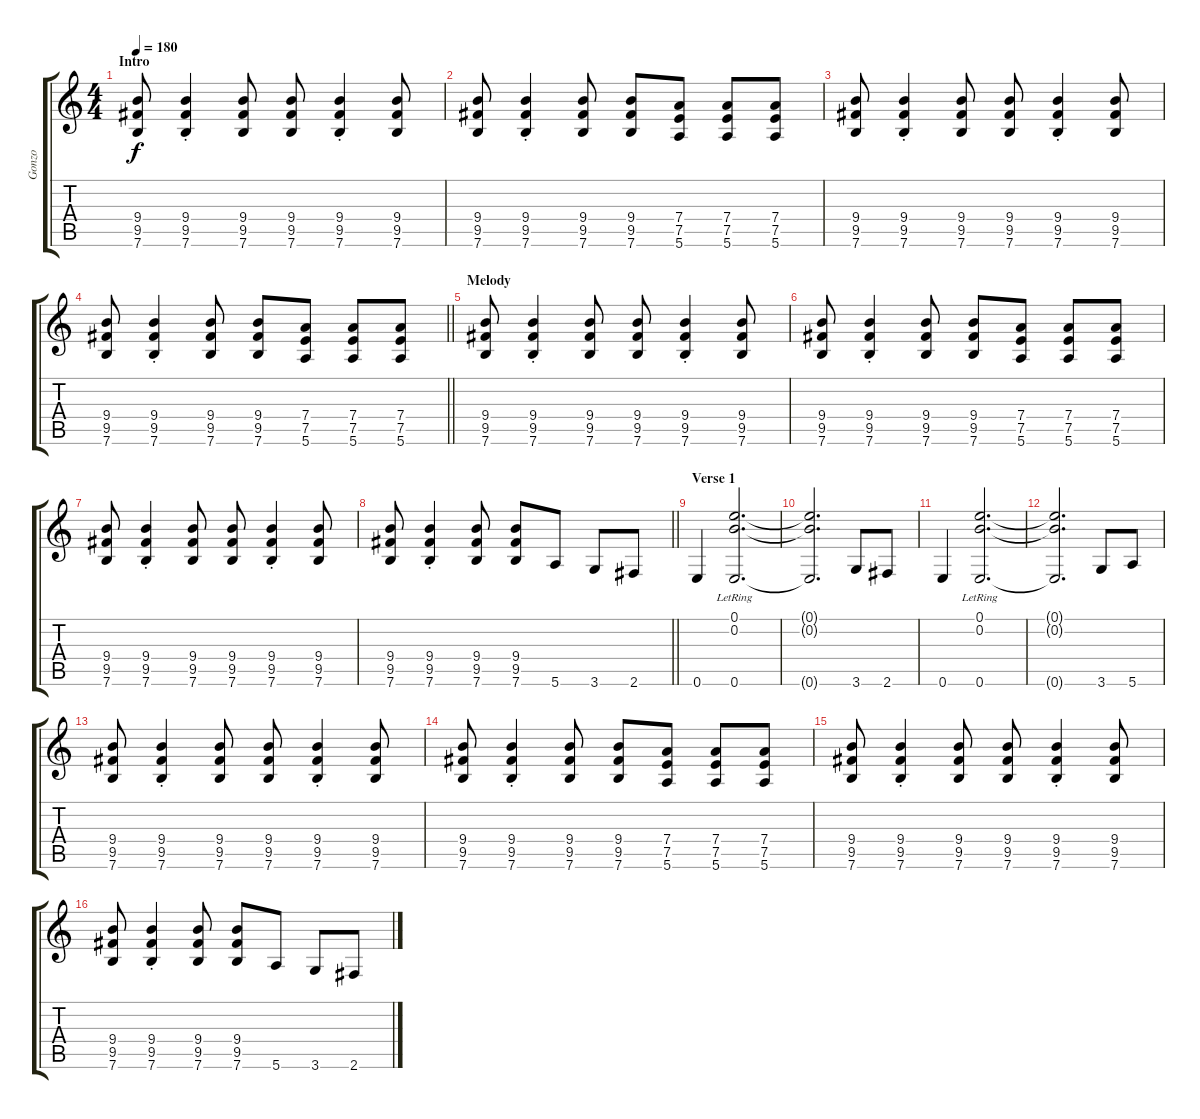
\track ("Gonzo" "Gonzo") {instrument distortionguitar}
\staff {score tabs}
\tuning (E4 B3 G3 D3 A2 E2) {hide}
\ts (4 4)
\section ("" "Intro")
\tempo 180
\clef g2
\ks c
(9.4 9.5 7.6).8{dy f volume 12 instrument distortionguitar} (9.4{st} 9.5{st} 7.6{st}).4 (9.4 9.5 7.6).8 (9.4 9.5 7.6).8 (9.4{st} 9.5{st} 7.6{st}).4 (9.4 9.5 7.6).8 |
(9.4 9.5 7.6).8 (9.4{st} 9.5{st} 7.6{st}).4 (9.4 9.5 7.6).8 (9.4 9.5 7.6).8 (7.4 7.5 5.6).8 (7.4 7.5 5.6).8 (7.4 7.5 5.6).8 |
(9.4 9.5 7.6).8 (9.4{st} 9.5{st} 7.6{st}).4 (9.4 9.5 7.6).8 (9.4 9.5 7.6).8 (9.4{st} 9.5{st} 7.6{st}).4 (9.4 9.5 7.6).8 |
\barLineRight lightlight
(9.4 9.5 7.6).8 (9.4{st} 9.5{st} 7.6{st}).4 (9.4 9.5 7.6).8 (9.4 9.5 7.6).8 (7.4 7.5 5.6).8 (7.4 7.5 5.6).8 (7.4 7.5 5.6).8 |
\section ("" "Melody")
(9.4 9.5 7.6).8 (9.4{st} 9.5{st} 7.6{st}).4 (9.4 9.5 7.6).8 (9.4 9.5 7.6).8 (9.4{st} 9.5{st} 7.6{st}).4 (9.4 9.5 7.6).8 |
(9.4 9.5 7.6).8 (9.4{st} 9.5{st} 7.6{st}).4 (9.4 9.5 7.6).8 (9.4 9.5 7.6).8 (7.4 7.5 5.6).8 (7.4 7.5 5.6).8 (7.4 7.5 5.6).8 |
(9.4 9.5 7.6).8 (9.4{st} 9.5{st} 7.6{st}).4 (9.4 9.5 7.6).8 (9.4 9.5 7.6).8 (9.4{st} 9.5{st} 7.6{st}).4 (9.4 9.5 7.6).8 |
\barLineRight lightlight
(9.4 9.5 7.6).8 (9.4{st} 9.5{st} 7.6{st}).4 (9.4 9.5 7.6).8 (9.4 9.5 7.6).8 5.6.8 3.6.8 2.6.8 |
\section ("" "Verse 1")
0.6.4 (0.1{lr} 0.2{lr} 0.6{lr}).2{d} |
(0.1{t} 0.2{t} 0.6{t}).2{d} 3.6.8 2.6.8 |
0.6.4 (0.1{lr} 0.2{lr} 0.6{lr}).2{d} |
(0.1{t} 0.2{t} 0.6{t}).2{d} 3.6.8 5.6.8 |
(9.4 9.5 7.6).8 (9.4{st} 9.5{st} 7.6{st}).4 (9.4 9.5 7.6).8 (9.4 9.5 7.6).8 (9.4{st} 9.5{st} 7.6{st}).4 (9.4 9.5 7.6).8 |
(9.4 9.5 7.6).8 (9.4{st} 9.5{st} 7.6{st}).4 (9.4 9.5 7.6).8 (9.4 9.5 7.6).8 (7.4 7.5 5.6).8 (7.4 7.5 5.6).8 (7.4 7.5 5.6).8 |
(9.4 9.5 7.6).8 (9.4{st} 9.5{st} 7.6{st}).4 (9.4 9.5 7.6).8 (9.4 9.5 7.6).8 (9.4{st} 9.5{st} 7.6{st}).4 (9.4 9.5 7.6).8 |
(9.4 9.5 7.6).8 (9.4{st} 9.5{st} 7.6{st}).4 (9.4 9.5 7.6).8 (9.4 9.5 7.6).8 5.6.8 3.6.8 2.6.8
